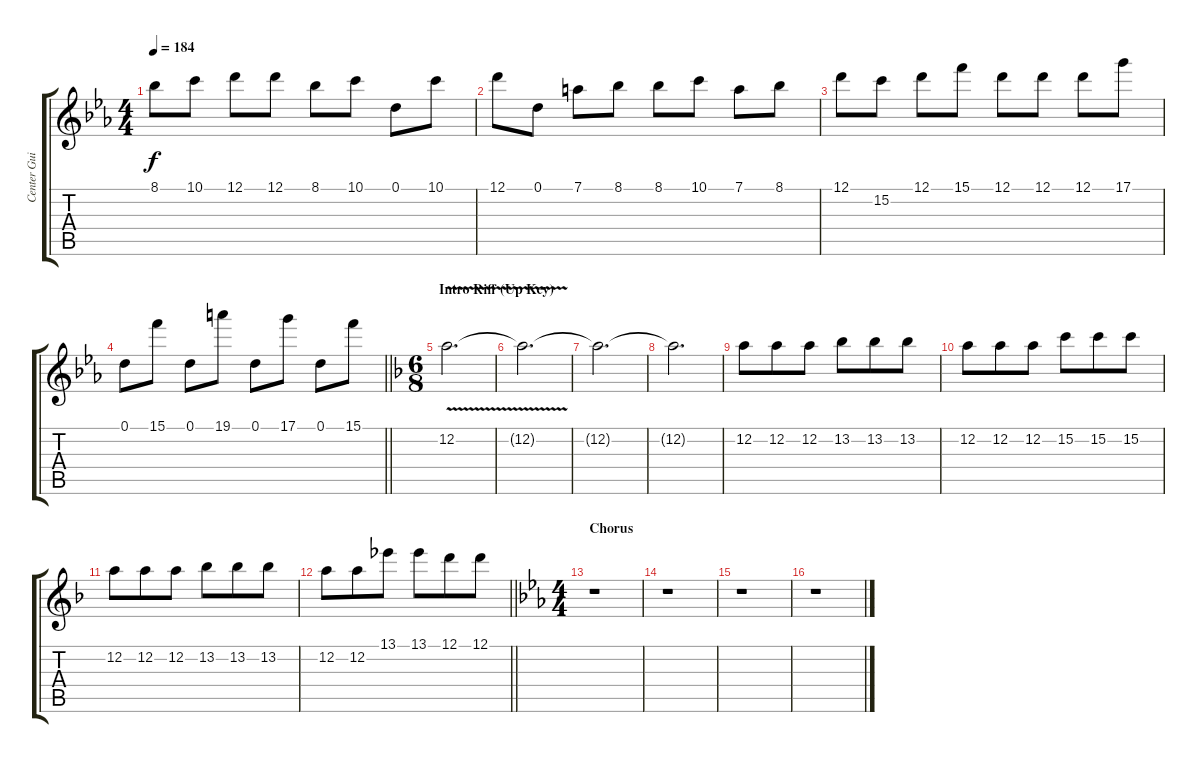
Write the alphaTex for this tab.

\track ("Center Guitar II" "Center Gui") {instrument overdrivenguitar}
\staff {score tabs}
\tuning (D4 A3 F3 C3 G2 C2) {hide}
\ts (4 4)
\tempo 184
\clef g2
\ks eb
8.1.8{dy f} 10.1.8 12.1.8 12.1.8 8.1.8 10.1.8 0.1.8 10.1.8 |
12.1.8 0.1.8 7.1.8 8.1.8 8.1.8 10.1.8 7.1.8 8.1.8 |
12.1.8 15.2.8 12.1.8 15.1.8 12.1.8 12.1.8 12.1.8 17.1.8 |
\barLineRight lightlight
0.1.8 15.1.8 0.1.8 19.1.8 0.1.8 17.1.8 0.1.8 15.1.8 |
\ts (6 8)
\section ("" "Intro Riff (Up Key)")
\ks f
12.2{v}.2{d} |
12.2{t}.2{d} |
12.2{t}.2{d} |
12.2{t}.2{d} |
12.2.8 12.2.8 12.2.8 13.2.8 13.2.8 13.2.8 |
12.2.8 12.2.8 12.2.8 15.2.8 15.2.8 15.2.8 |
12.2.8 12.2.8 12.2.8 13.2.8 13.2.8 13.2.8 |
\barLineRight lightlight
12.2.8 12.2.8 13.1.8 13.1.8 12.1.8 12.1.8 |
\ts (4 4)
\section ("" "Chorus")
\ks eb
r.1 |
r.1 |
r.1 |
r.1
